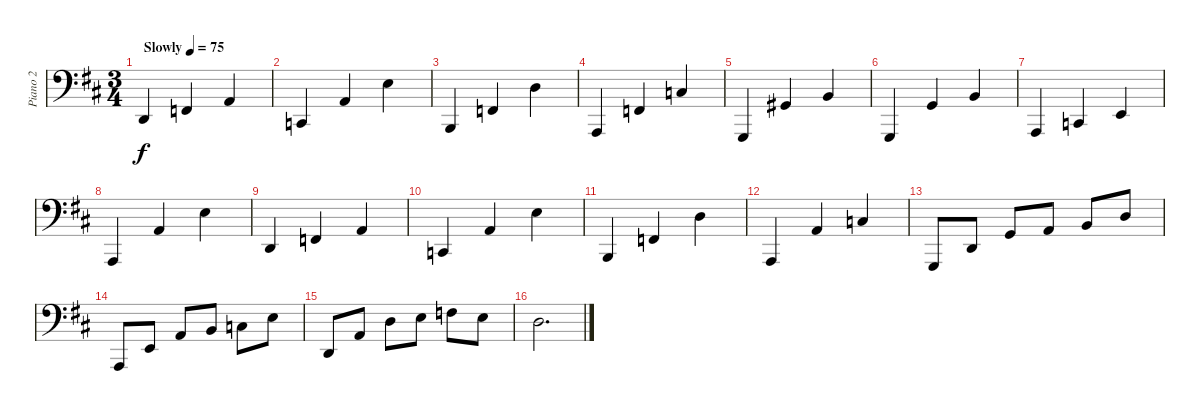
\track ("Piano 2" "Piano 2") {instrument electricgrandpiano}
\staff {score}
\tuning (C3 G2 D2 A1 E1 B0) {hide}
\ts (3 4)
\tempo (75 "Slowly")
\clef f4
\ks d
0.3.4{dy f instrument electricgrandpiano} 3.3.4 2.2.4 |
3.4.4 2.2.4 4.1.4 |
2.4.4 8.4.4 2.1.4 |
0.4.4 8.4.4 0.1.4 |
3.5.4 1.2.4 4.2.4 |
3.5.4 0.2.4 4.2.4 |
0.4.4 3.4.4 2.3.4 |
0.4.4 2.2.4 4.1.4 |
0.3.4 3.3.4 2.2.4 |
3.4.4 2.2.4 4.1.4 |
2.4.4 3.3.4 2.1.4 |
0.4.4 2.2.4 0.1.4 |
3.5.8 0.3.8 0.2.8 2.2.8 4.2.8 2.1.8 |
0.4.8 2.3.8 2.2.8 4.2.8 0.1.8 4.1.8 |
0.3.8 2.2.8 2.1.8 4.1.8 5.1.8 4.1.8 |
2.1.2{d}
